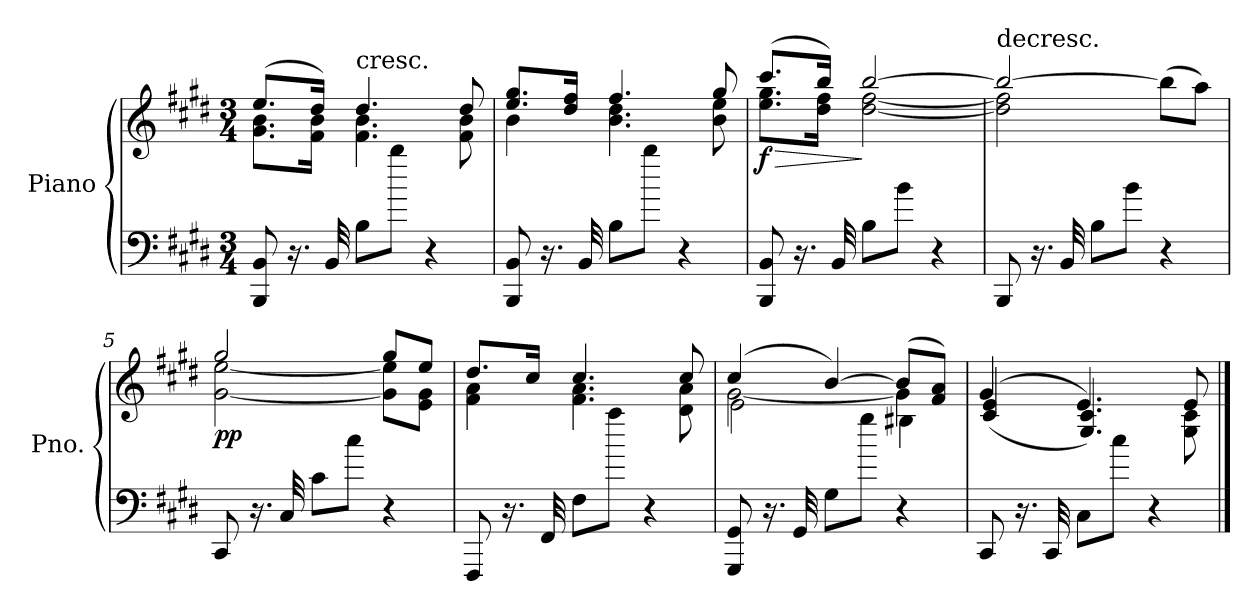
**kern	**kern	**dynam
*part1	*part1	*part1
*staff2	*staff1	*staff1/2
*I"Piano	*	*
*I'Pno.	*	*
*clefF4	*clefG2	*
*k[f#c#g#d#]	*k[f#c#g#d#]	*
*M3/4	*M3/4	*
=1	=1	=1
*	*^	*
8BBB/ 8BB/	(>8.ee/L	8.g#\ 8.b\L	.
16.r	.	.	.
.	16dd#/Jk)	16f#\ 16b\Jk	.
32BB/	.	.	.
!	!LO:TX:a:t=cresc.	!	!
8B\L	4.dd#/	4.f#\ 4.b\	.
8bb\J	.	.	.
4r	.	.	.
.	8dd#/	8f#\ 8b\	.
=2	=2	=2	=2
8BBB/ 8BB/	8.ee/ 8.gg#/L	4b\	.
16.r	.	.	.
.	16dd#/ 16ff#/Jk	.	.
32BB/	.	.	.
8B\L	4.ff#/	4.b\ 4.dd#\	.
8bb\J	.	.	.
4r	.	.	.
.	8gg#/	8b\ 8ee\	.
=3	=3	=3	=3
!	!	!	!LO:HP:b
!	!	!	!LO:DY:n=1:b
8BBB/ 8BB/	(>8.ccc#/L	8.ee\ 8.gg#\L	> f
16.r	.	.	.
.	16bb/Jk)	16dd#\ 16ff#\Jk	.
32BB/	.	.	.
8B\L	[2bb/	[2dd#\ [2ff#\	]
8b\J	.	.	.
4r	.	.	.
=4	=4	=4	=4
!	!LO:TX:a:t=decresc.	!	!
8BBB/	2bb/_	2dd#\] 2ff#\]	.
16.r	.	.	.
32BB/	.	.	.
8B\L	.	.	.
8b\J	.	.	.
4r	4ryy	(>8bb\L]	.
.	.	8aa\J)	.
!!LO:LB:g=z	!!
=5	=5	=5	=5
!	!	!	!LO:DY:b
8CC#/	2gg#/	[2g#\ [2ee\	pp
16.r	.	.	.
32C#/	.	.	.
8c#\L	.	.	.
8cc#\J	.	.	.
4r	8gg#/L	8g#\] 8ee\]L	.
.	8ee/J	8e\ 8g#\J	.
!!LO:LB:g=z	!!
=6	=6	=6	=6
8FFF#/	8.dd#/L	4f#\ 4a\	.
16.r	.	.	.
.	16cc#/Jk	.	.
32FF#/	.	.	.
8F#\L	4.cc#/	4.f#\ 4.a\	.
8aa\J	.	.	.
4r	.	.	.
.	8cc#/	8d#\ 8a\	.
=7	=7	=7	=7
*	*	*^	*
8GGG#/ 8GG#/	(>4cc#/	[2g#\	2e\	.
16.r	.	.	.	.
32GG#/	.	.	.	.
8G#\L	[4b/)	.	.	.
8gg#\J	.	.	.	.
4r	(>8b/L]	4g#\]	4B#X\	.
.	8f#/ 8a/J)	.	.	.
*	*	*v	*v	*
=8	=8	=8	=8
8CC#/	4g#/	(<(>4c#/ 4e/	.
16.r	.	.	.
32CC#/	.	.	.
8C#\L	4.e/	4.G#/ 4.c#/))	.
8cc#\J	.	.	.
4r	.	.	.
.	8e/	8G#\ 8c#\	.
*	*v	*v	*
==	==	==
*-	*-	*-
